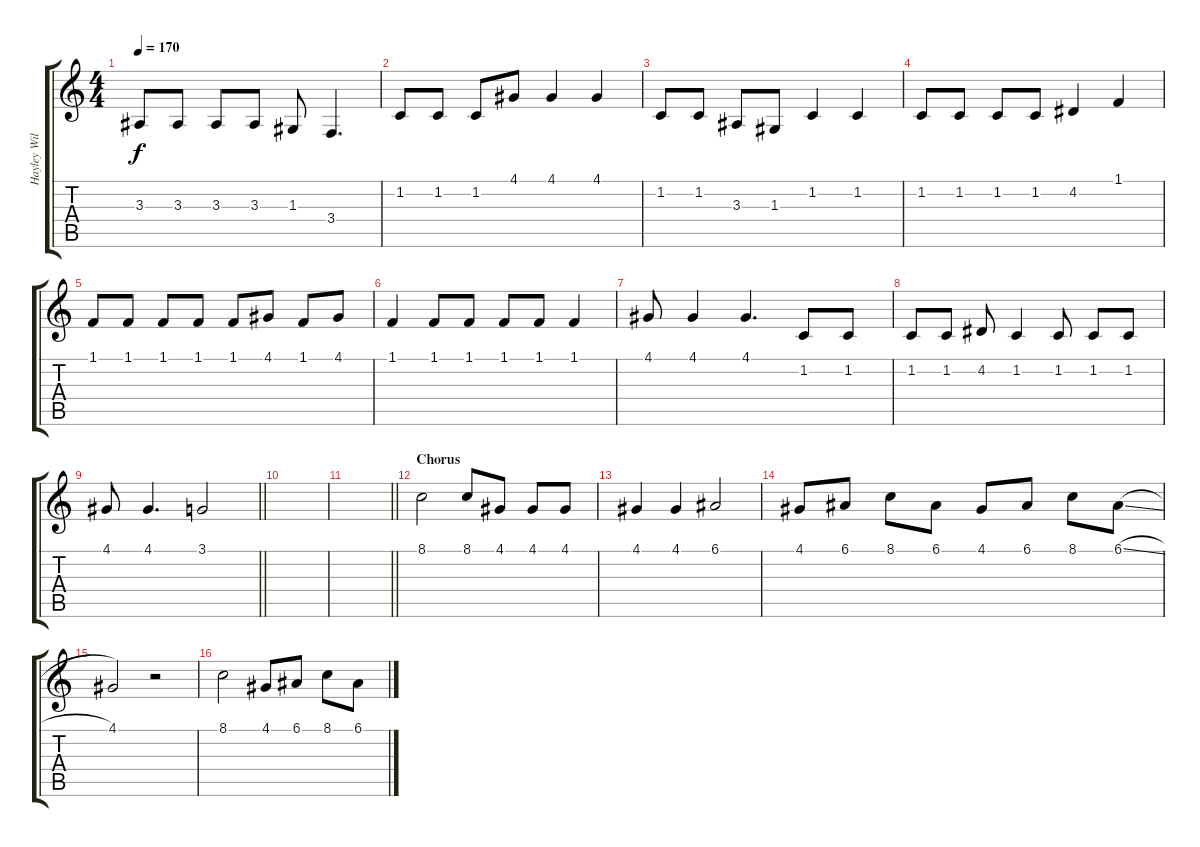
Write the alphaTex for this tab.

\track ("Hayley Williams (Vocals)" "Hayley Wil") {instrument clarinet}
\staff {score tabs}
\tuning (E4 B3 G3 D3 A2 E2) {hide}
\ts (4 4)
\tempo 170
\clef g2
\ks c
3.3.8{dy f} 3.3.8 3.3.8 3.3.8 1.3.8 3.4.4{d} |
1.2.8 1.2.8 1.2.8 4.1.8 4.1.4 4.1.4 |
1.2.8 1.2.8 3.3.8 1.3.8 1.2.4 1.2.4 |
1.2.8 1.2.8 1.2.8 1.2.8 4.2.4 1.1.4 |
1.1.8 1.1.8 1.1.8 1.1.8 1.1.8 4.1.8 1.1.8 4.1.8 |
1.1.4 1.1.8 1.1.8 1.1.8 1.1.8 1.1.4 |
4.1.8 4.1.4 4.1.4{d} 1.2.8 1.2.8 |
1.2.8 1.2.8 4.2.8 1.2.4 1.2.8 1.2.8 1.2.8 |
\barLineRight lightlight
4.1.8 4.1.4{d} 3.1.2 |
\section ("" "")
|
\barLineRight lightlight
|
\section ("" "Chorus")
8.1.2 8.1.8 4.1.8 4.1.8 4.1.8 |
4.1.4 4.1.4 6.1.2 |
4.1.8 6.1.8 8.1.8 6.1.8 4.1.8 6.1.8 8.1.8 6.1{sl}.8 |
4.1.2 r.2 |
8.1.2 4.1.8 6.1.8 8.1.8 6.1.8
